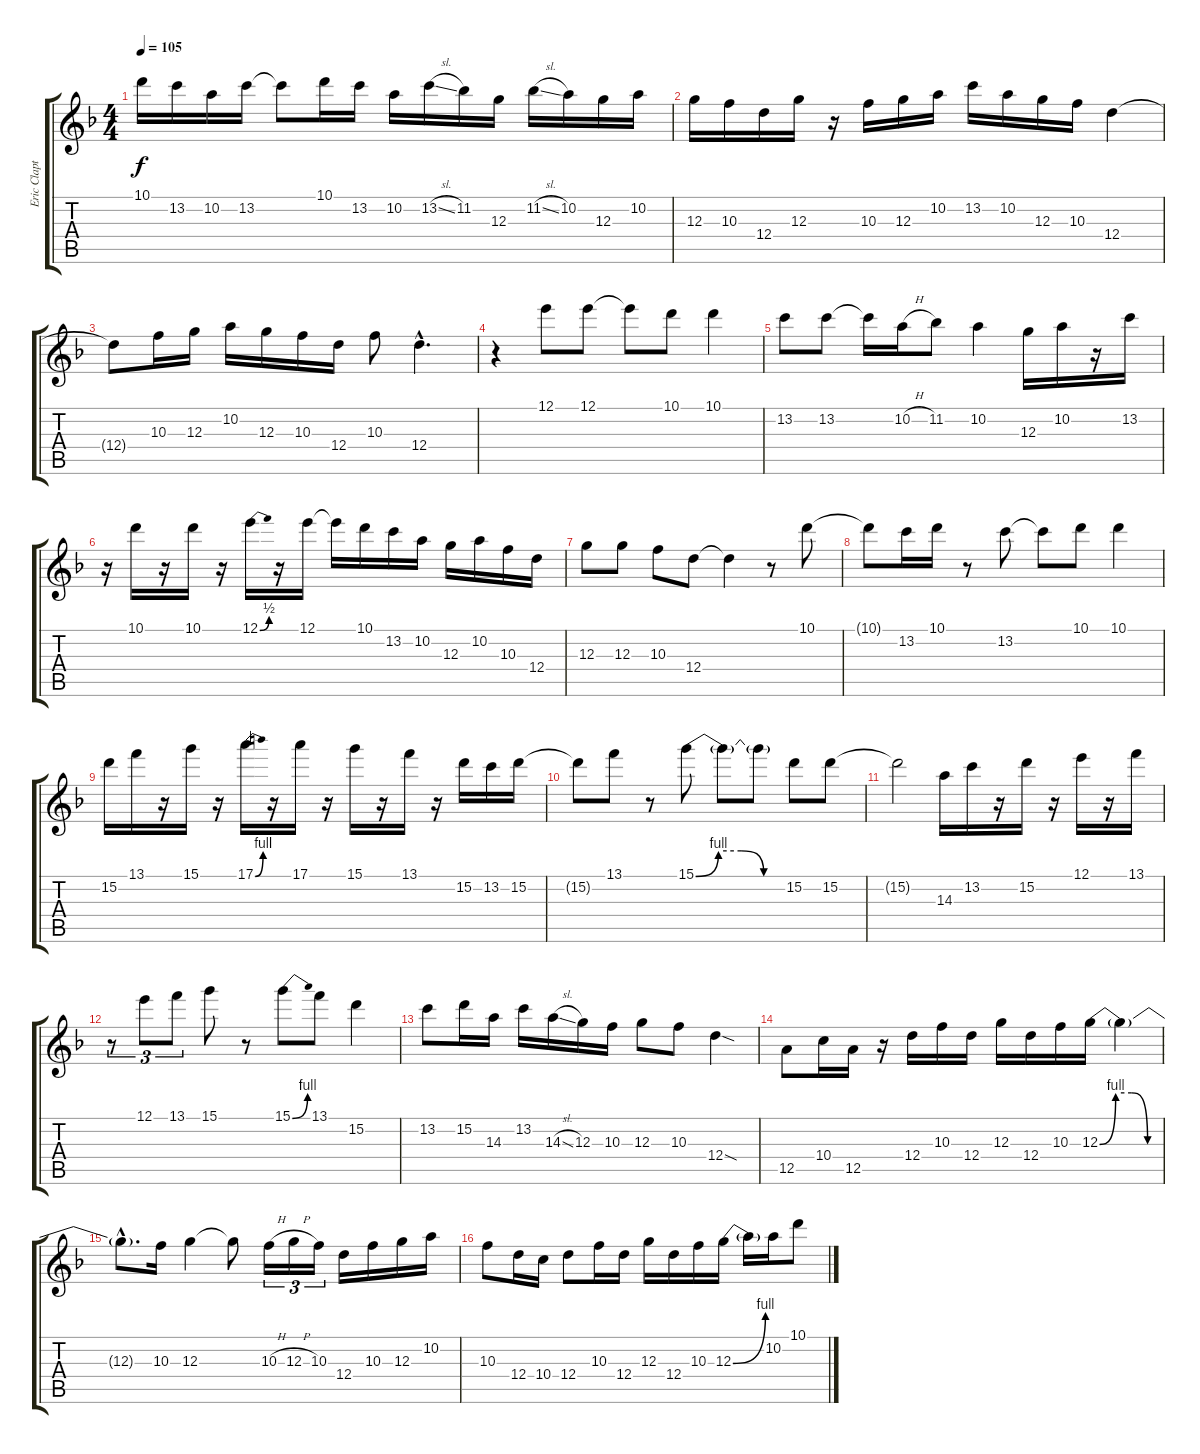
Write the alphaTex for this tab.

\track ("Eric Clapton Guitar I" "Eric Clapt") {instrument overdrivenguitar}
\staff {score tabs}
\tuning (E4 B3 G3 D3 A2 E2) {hide}
\ts (4 4)
\tempo 105
\clef g2
\ks f
10.1.16{dy f} 13.2.16 10.2.16 13.2.16 13.2{t}.8 10.1.16 13.2.16 10.2.16 13.2{sl}.16 11.2.16 12.3.16 11.2{sl}.16 10.2.16 12.3.16 10.2.16 |
12.3.16 10.3.16 12.4.16 12.3.16 r.16 10.3.16 12.3.16 10.2.16 13.2.16 10.2.16 12.3.16 10.3.16 12.4.4 |
12.4{t}.8 10.3.16 12.3.16 10.2.16 12.3.16 10.3.16 12.4.16 10.3.8 12.4{hac}.4{d} |
r.4 12.1.8 12.1.8 12.1{t}.8 10.1.8 10.1.4 |
13.2.8 13.2.8 13.2{t}.16 10.2{h}.16 11.2.8 10.2.4 12.3.16 10.2.16 r.16 13.2.16 |
r.16 10.1.16 r.16 10.1.16 r.16 12.1{be (bend 0 0 60 2)}.16 r.16 12.1.16 12.1{t}.16 10.1.16 13.2.16 10.2.16 12.3.16 10.2.16 10.3.16 12.4.16 |
12.3.8 12.3.8 10.3.8 12.4.8 12.4{t}.4 r.8 10.1.8 |
10.1{t}.8 13.2.16 10.1.16 r.8 13.2.8 13.2{t}.8 10.1.8 10.1.4 |
15.2.16 13.1.16 r.16 15.1.16 r.16 17.1{be (bend 0 0 60 4)}.16 r.16 17.1.16 r.16 15.1.16 r.16 13.1.16 r.16 15.2.16 13.2.16 15.2.16 |
15.2{t}.8 13.1.8 r.8 15.1{be (custom 0 0 15 4 30 4 45 0 60 0)}.8 15.1{t}.8 15.1{t}.8 15.2.8 15.2.8 |
15.2{t}.2 14.3.16 13.2.16 r.16 15.2.16 r.16 12.1.16 r.16 13.1.16 |
r.8{tu (3 2)} 12.1.8{tu (3 2)} 13.1.8{tu (3 2)} 15.1.8 r.8 15.1{be (bend 0 0 60 4)}.8 13.1.8 15.2.4 |
13.2.8 15.2.16 14.3.16 13.2.16 14.3{sl}.16 12.3.16 10.3.16 12.3.8 10.3.8 12.4{sod}.4 |
12.5.8 10.4.16 12.5.16 r.16 12.4.16 10.3.16 12.4.16 12.3.16 12.4.16 10.3.16 12.3{be (custom 0 0 15 4 30 4 45 0 60 0)}.16 12.3{t}.4 |
12.3{hac t}.8{d} 10.3.16 12.3.4 12.3{t}.8 10.3{h}.16{tu (3 2)} 12.3{h}.16{tu (3 2)} 10.3.16{tu (3 2)} 12.4.16 10.3.16 12.3.16 10.2.16 |
10.3.8 12.4.16 10.4.16 12.4.8 10.3.16 12.4.16 12.3.16 12.4.16 10.3.16 12.3{be (bend 0 0 60 4)}.16 12.3{t}.16 10.2.16 10.1.8
